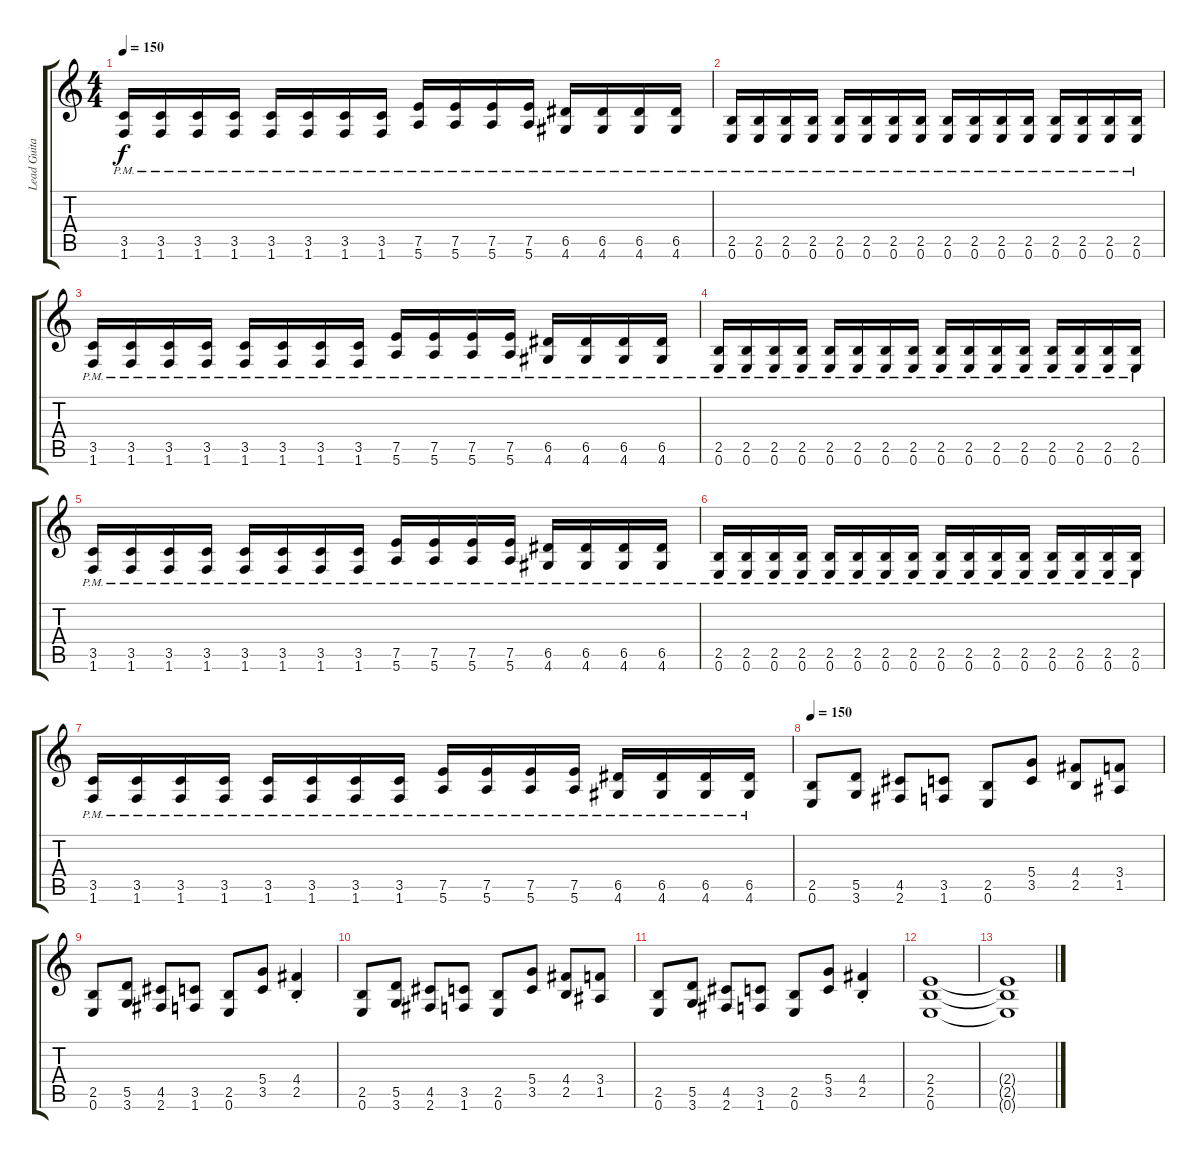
\track ("Lead Guitar" "Lead Guita") {instrument distortionguitar}
\staff {score tabs}
\tuning (E4 B3 G3 D3 A2 E2) {hide}
\ts (4 4)
\tempo 150
\clef g2
\ks c
(3.5{pm} 1.6{pm}).16{dy f} (3.5{pm} 1.6{pm}).16 (3.5{pm} 1.6{pm}).16 (3.5{pm} 1.6{pm}).16 (3.5{pm} 1.6{pm}).16 (3.5{pm} 1.6{pm}).16 (3.5{pm} 1.6{pm}).16 (3.5{pm} 1.6{pm}).16 (7.5{pm} 5.6{pm}).16 (7.5{pm} 5.6{pm}).16 (7.5{pm} 5.6{pm}).16 (7.5{pm} 5.6{pm}).16 (6.5{pm} 4.6{pm}).16 (6.5{pm} 4.6{pm}).16 (6.5{pm} 4.6{pm}).16 (6.5{pm} 4.6{pm}).16 |
(2.5{pm} 0.6{pm}).16 (2.5{pm} 0.6{pm}).16 (2.5{pm} 0.6{pm}).16 (2.5{pm} 0.6{pm}).16 (2.5{pm} 0.6{pm}).16 (2.5{pm} 0.6{pm}).16 (2.5{pm} 0.6{pm}).16 (2.5{pm} 0.6{pm}).16 (2.5{pm} 0.6{pm}).16 (2.5{pm} 0.6{pm}).16 (2.5{pm} 0.6{pm}).16 (2.5{pm} 0.6{pm}).16 (2.5{pm} 0.6{pm}).16 (2.5{pm} 0.6{pm}).16 (2.5{pm} 0.6{pm}).16 (2.5{pm} 0.6{pm}).16 |
(3.5{pm} 1.6{pm}).16 (3.5{pm} 1.6{pm}).16 (3.5{pm} 1.6{pm}).16 (3.5{pm} 1.6{pm}).16 (3.5{pm} 1.6{pm}).16 (3.5{pm} 1.6{pm}).16 (3.5{pm} 1.6{pm}).16 (3.5{pm} 1.6{pm}).16 (7.5{pm} 5.6{pm}).16 (7.5{pm} 5.6{pm}).16 (7.5{pm} 5.6{pm}).16 (7.5{pm} 5.6{pm}).16 (6.5{pm} 4.6{pm}).16 (6.5{pm} 4.6{pm}).16 (6.5{pm} 4.6{pm}).16 (6.5{pm} 4.6{pm}).16 |
(2.5{pm} 0.6{pm}).16 (2.5{pm} 0.6{pm}).16 (2.5{pm} 0.6{pm}).16 (2.5{pm} 0.6{pm}).16 (2.5{pm} 0.6{pm}).16 (2.5{pm} 0.6{pm}).16 (2.5{pm} 0.6{pm}).16 (2.5{pm} 0.6{pm}).16 (2.5{pm} 0.6{pm}).16 (2.5{pm} 0.6{pm}).16 (2.5{pm} 0.6{pm}).16 (2.5{pm} 0.6{pm}).16 (2.5{pm} 0.6{pm}).16 (2.5{pm} 0.6{pm}).16 (2.5{pm} 0.6{pm}).16 (2.5{pm} 0.6{pm}).16 |
(3.5{pm} 1.6{pm}).16 (3.5{pm} 1.6{pm}).16 (3.5{pm} 1.6{pm}).16 (3.5{pm} 1.6{pm}).16 (3.5{pm} 1.6{pm}).16 (3.5{pm} 1.6{pm}).16 (3.5{pm} 1.6{pm}).16 (3.5{pm} 1.6{pm}).16 (7.5{pm} 5.6{pm}).16 (7.5{pm} 5.6{pm}).16 (7.5{pm} 5.6{pm}).16 (7.5{pm} 5.6{pm}).16 (6.5{pm} 4.6{pm}).16 (6.5{pm} 4.6{pm}).16 (6.5{pm} 4.6{pm}).16 (6.5{pm} 4.6{pm}).16 |
(2.5{pm} 0.6{pm}).16 (2.5{pm} 0.6{pm}).16 (2.5{pm} 0.6{pm}).16 (2.5{pm} 0.6{pm}).16 (2.5{pm} 0.6{pm}).16 (2.5{pm} 0.6{pm}).16 (2.5{pm} 0.6{pm}).16 (2.5{pm} 0.6{pm}).16 (2.5{pm} 0.6{pm}).16 (2.5{pm} 0.6{pm}).16 (2.5{pm} 0.6{pm}).16 (2.5{pm} 0.6{pm}).16 (2.5{pm} 0.6{pm}).16 (2.5{pm} 0.6{pm}).16 (2.5{pm} 0.6{pm}).16 (2.5{pm} 0.6{pm}).16 |
(3.5{pm} 1.6{pm}).16 (3.5{pm} 1.6{pm}).16 (3.5{pm} 1.6{pm}).16 (3.5{pm} 1.6{pm}).16 (3.5{pm} 1.6{pm}).16 (3.5{pm} 1.6{pm}).16 (3.5{pm} 1.6{pm}).16 (3.5{pm} 1.6{pm}).16 (7.5{pm} 5.6{pm}).16 (7.5{pm} 5.6{pm}).16 (7.5{pm} 5.6{pm}).16 (7.5{pm} 5.6{pm}).16 (6.5{pm} 4.6{pm}).16 (6.5{pm} 4.6{pm}).16 (6.5{pm} 4.6{pm}).16 (6.5{pm} 4.6{pm}).16 |
\tempo 150
(2.5 0.6).8 (5.5 3.6).8 (4.5 2.6).8 (3.5 1.6).8 (2.5 0.6).8 (5.4 3.5).8 (4.4 2.5).8 (3.4 1.5).8 |
(2.5 0.6).8 (5.5 3.6).8 (4.5 2.6).8 (3.5 1.6).8 (2.5 0.6).8 (5.4 3.5).8 (4.4{st} 2.5{st}).4 |
(2.5 0.6).8 (5.5 3.6).8 (4.5 2.6).8 (3.5 1.6).8 (2.5 0.6).8 (5.4 3.5).8 (4.4 2.5).8 (3.4 1.5).8 |
(2.5 0.6).8 (5.5 3.6).8 (4.5 2.6).8 (3.5 1.6).8 (2.5 0.6).8 (5.4 3.5).8 (4.4{st} 2.5{st}).4 |
(2.4 2.5 0.6).1 |
(2.4{t} 2.5{t} 0.6{t}).1
